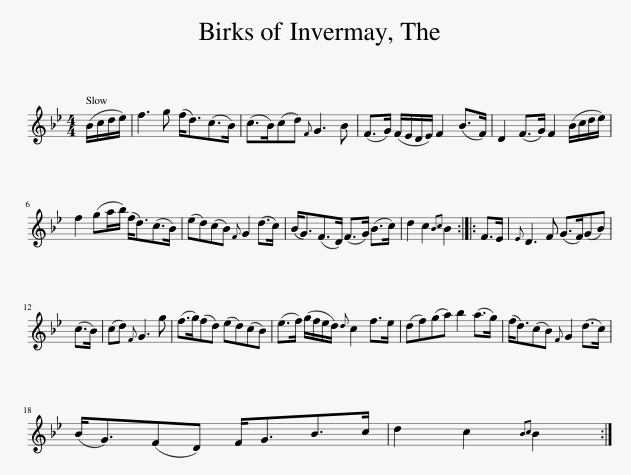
X:1
L:1/8
M:4/4
I:linebreak $
K:Bb
V:1 treble
V:1
 (B/c/d/e/) | f3 g (f<d)(c>B) | (c>B)(cd){F} G3 B | (F>G) (F/E/D/E/) F2 (B>F) | D2 (F>G) F2 (B/c/d/e/) |$ %5
 f2 (ga/b/) (f<d)(c>B) | (ed)(cB){F} G2 (d>c) | (B<G)(F>D) (F>G) (B>c) | d2 c2{Bc} B2 :: F>E | %10
{E} D3 F (G>F)(GB) |$ (c>B) | (cd){F} G3 g | (f>g)(fd) (ed)(cB) | (e>f) (g/f/e/d/){d} c2 f>e | %15
 (df)(ga) b2 (a>g) | (f<d)(cB){F} G2 (d>c) |$ (B<G)(FD) F<GB>c | d2 c2{Bc} B2 :| %19
